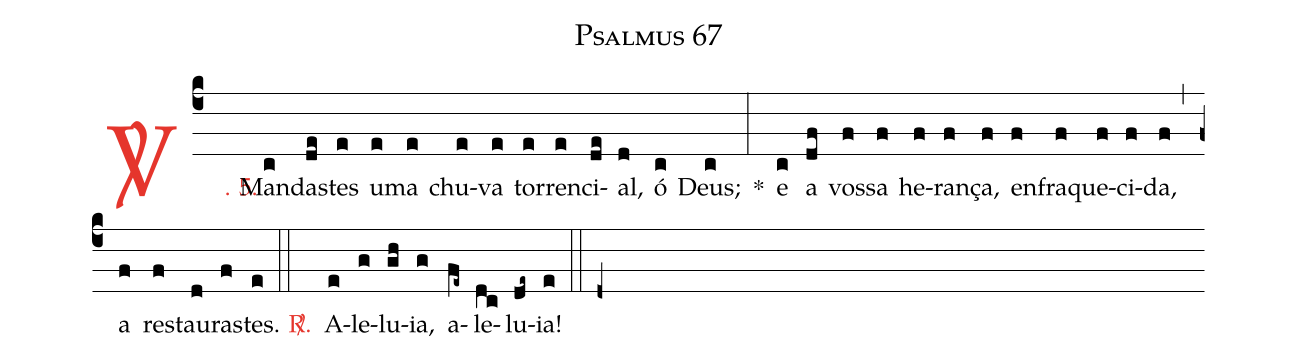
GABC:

name: Psalmus 67;
%%
(c4)

<c><sp>V/</sp>. 5.</c>() Man(c)das(de)tes(e) u(e)ma(e) chu(e)va(e) tor(e)ren(e)ci(de)al,(d) ó(c) Deus;(c) *(:) e(c) a(df) vos(f)sa(f) he(f)ran(f)ça,(f) en(f)fra(f)que(f)ci(f)da,(f) (,) a(f) res(f)tau(d)ras(f)tes.(e)

(::)

<c><sp>R/</sp>.</c>() A(e)le(g)lu(gh)ia,(g) a(fe~)le(dc)lu(de~)ia!(e)

(::)

(d+)
